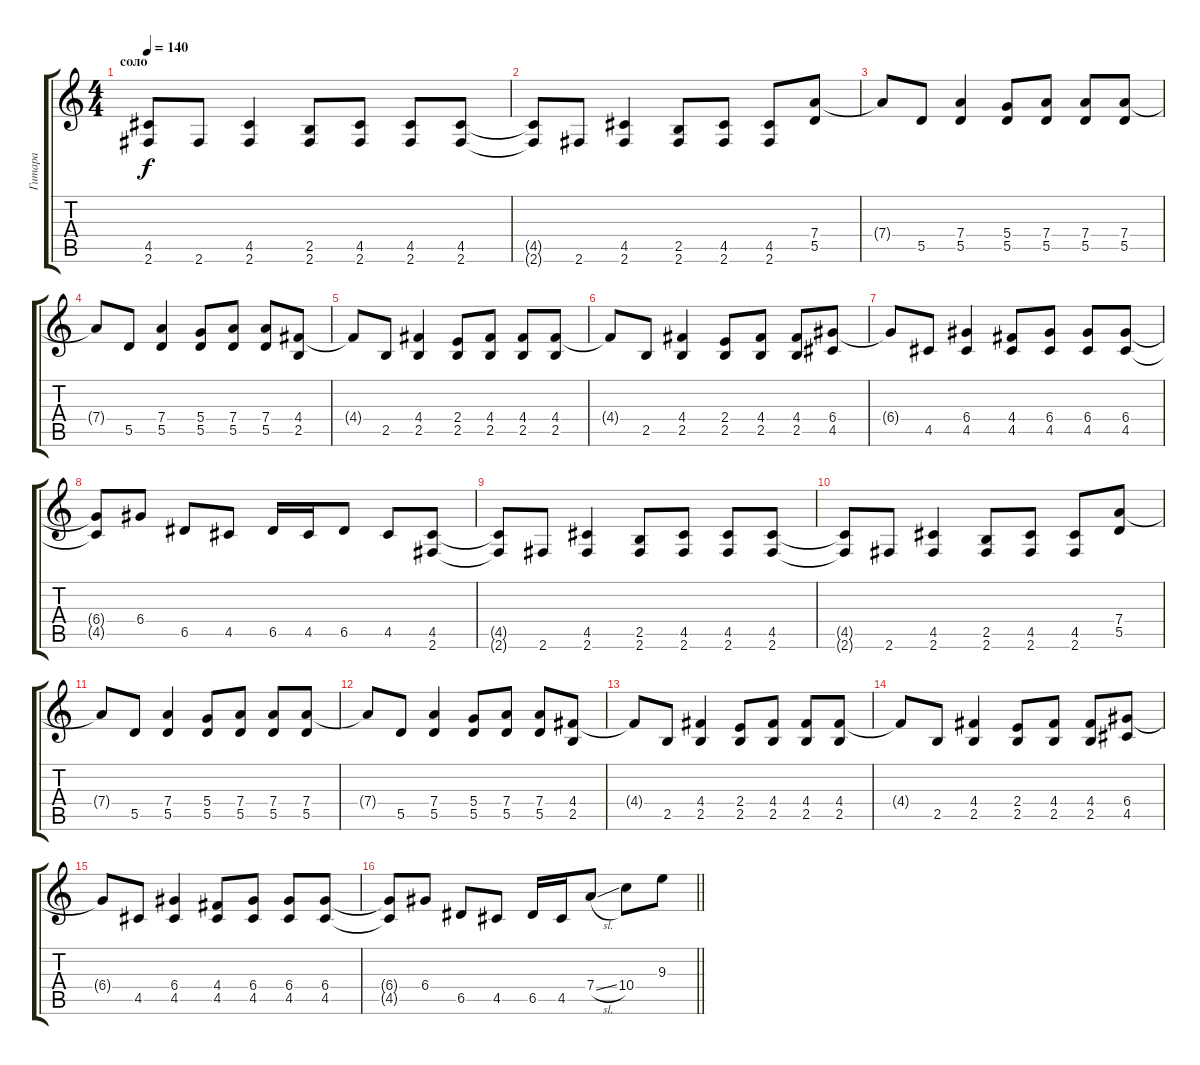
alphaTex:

\track ("Гитара" "Гитара") {instrument distortionguitar}
\staff {score tabs}
\tuning (E4 B3 G3 D3 A2 E2) {hide}
\ts (4 4)
\section ("" "соло")
\tempo 140
\clef g2
\ks c
(4.5{t} 2.6{t}).8{dy f} 2.6.8 (4.5 2.6).4 (2.5 2.6).8 (4.5 2.6).8 (4.5 2.6).8 (4.5 2.6).8 |
(4.5{t} 2.6{t}).8 2.6.8 (4.5 2.6).4 (2.5 2.6).8 (4.5 2.6).8 (4.5 2.6).8 (7.4 5.5).8 |
7.4{t}.8 5.5.8 (7.4 5.5).4 (5.4 5.5).8 (7.4 5.5).8 (7.4 5.5).8 (7.4 5.5).8 |
7.4{t}.8 5.5.8 (7.4 5.5).4 (5.4 5.5).8 (7.4 5.5).8 (7.4 5.5).8 (4.4 2.5).8 |
4.4{t}.8 2.5.8 (4.4 2.5).4 (2.4 2.5).8 (4.4 2.5).8 (4.4 2.5).8 (4.4 2.5).8 |
4.4{t}.8 2.5.8 (4.4 2.5).4 (2.4 2.5).8 (4.4 2.5).8 (4.4 2.5).8 (6.4 4.5).8 |
6.4{t}.8 4.5.8 (6.4 4.5).4 (4.4 4.5).8 (6.4 4.5).8 (6.4 4.5).8 (6.4 4.5).8 |
(6.4{t} 4.5{t}).8 6.4.8 6.5.8 4.5.8 6.5.16 4.5.16 6.5.8 4.5.8 (4.5 2.6).8 |
(4.5{t} 2.6{t}).8 2.6.8 (4.5 2.6).4 (2.5 2.6).8 (4.5 2.6).8 (4.5 2.6).8 (4.5 2.6).8 |
(4.5{t} 2.6{t}).8 2.6.8 (4.5 2.6).4 (2.5 2.6).8 (4.5 2.6).8 (4.5 2.6).8 (7.4 5.5).8 |
7.4{t}.8 5.5.8 (7.4 5.5).4 (5.4 5.5).8 (7.4 5.5).8 (7.4 5.5).8 (7.4 5.5).8 |
7.4{t}.8 5.5.8 (7.4 5.5).4 (5.4 5.5).8 (7.4 5.5).8 (7.4 5.5).8 (4.4 2.5).8 |
4.4{t}.8 2.5.8 (4.4 2.5).4 (2.4 2.5).8 (4.4 2.5).8 (4.4 2.5).8 (4.4 2.5).8 |
4.4{t}.8 2.5.8 (4.4 2.5).4 (2.4 2.5).8 (4.4 2.5).8 (4.4 2.5).8 (6.4 4.5).8 |
6.4{t}.8 4.5.8 (6.4 4.5).4 (4.4 4.5).8 (6.4 4.5).8 (6.4 4.5).8 (6.4 4.5).8 |
\barLineRight lightlight
(6.4{t} 4.5{t}).8 6.4.8 6.5.8 4.5.8 6.5.16 4.5.16 7.4{sl}.8 10.4.8 9.3.8
